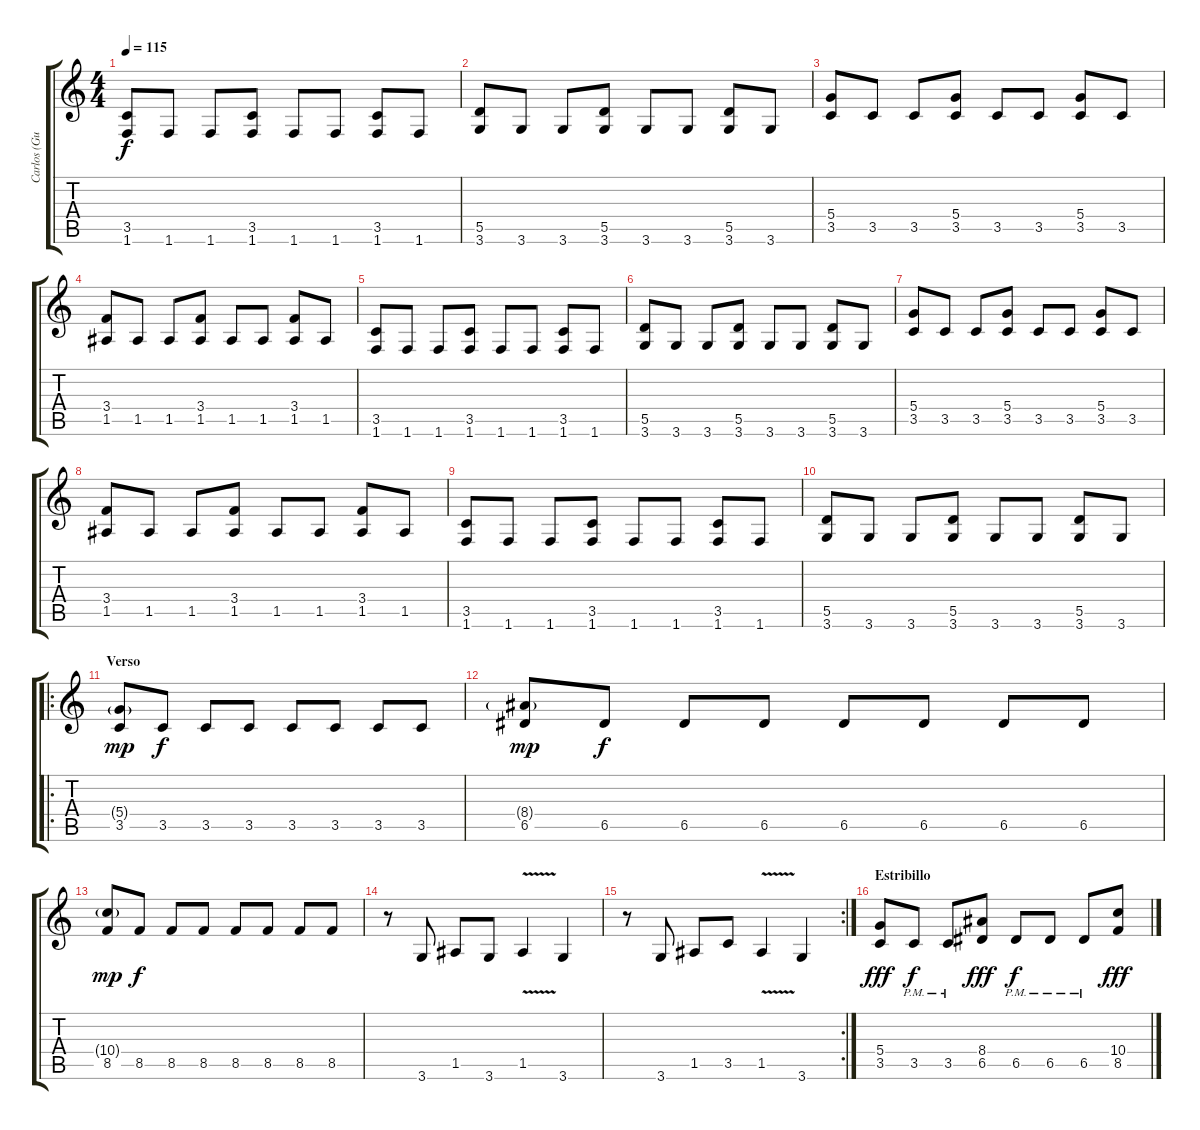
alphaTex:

\track ("Carlos (Guitarra)" "Carlos (Gu") {instrument overdrivenguitar}
\staff {score tabs}
\tuning (E4 B3 G3 D3 A2 E2) {hide}
\ts (4 4)
\tempo 115
\clef g2
\ks c
(3.5 1.6).8{dy f} 1.6.8 1.6.8 (3.5 1.6).8 1.6.8 1.6.8 (3.5 1.6).8 1.6.8 |
(5.5 3.6).8 3.6.8 3.6.8 (5.5 3.6).8 3.6.8 3.6.8 (5.5 3.6).8 3.6.8 |
(5.4 3.5).8 3.5.8 3.5.8 (5.4 3.5).8 3.5.8 3.5.8 (5.4 3.5).8 3.5.8 |
(3.4 1.5).8 1.5.8 1.5.8 (3.4 1.5).8 1.5.8 1.5.8 (3.4 1.5).8 1.5.8 |
(3.5 1.6).8 1.6.8 1.6.8 (3.5 1.6).8 1.6.8 1.6.8 (3.5 1.6).8 1.6.8 |
(5.5 3.6).8 3.6.8 3.6.8 (5.5 3.6).8 3.6.8 3.6.8 (5.5 3.6).8 3.6.8 |
(5.4 3.5).8 3.5.8 3.5.8 (5.4 3.5).8 3.5.8 3.5.8 (5.4 3.5).8 3.5.8 |
(3.4 1.5).8 1.5.8 1.5.8 (3.4 1.5).8 1.5.8 1.5.8 (3.4 1.5).8 1.5.8 |
(3.5 1.6).8 1.6.8 1.6.8 (3.5 1.6).8 1.6.8 1.6.8 (3.5 1.6).8 1.6.8 |
(5.5 3.6).8 3.6.8 3.6.8 (5.5 3.6).8 3.6.8 3.6.8 (5.5 3.6).8 3.6.8 |
\ro
\section ("" "Verso")
(5.4{g} 3.5).8{dy mp volume 13} 3.5.8{dy f} 3.5.8 3.5.8 3.5.8 3.5.8 3.5.8 3.5.8 |
(8.4{g} 6.5).8{dy mp} 6.5.8{dy f} 6.5.8 6.5.8 6.5.8 6.5.8 6.5.8 6.5.8 |
(10.4{g} 8.5).8{dy mp} 8.5.8{dy f} 8.5.8 8.5.8 8.5.8 8.5.8 8.5.8 8.5.8 |
r.8 3.6.8 1.5.8 3.6.8 1.5{v}.4 3.6.4 |
\rc 2
r.8 3.6.8 1.5.8 3.5.8 1.5{v}.4 3.6.4 |
\section ("" "Estribillo")
(5.4 3.5).8{dy fff} 3.5{pm}.8{dy f} 3.5{pm}.8 (8.4 6.5).8{dy fff} 6.5{pm}.8{dy f} 6.5{pm}.8 6.5{pm}.8 (10.4 8.5).8{dy fff}
